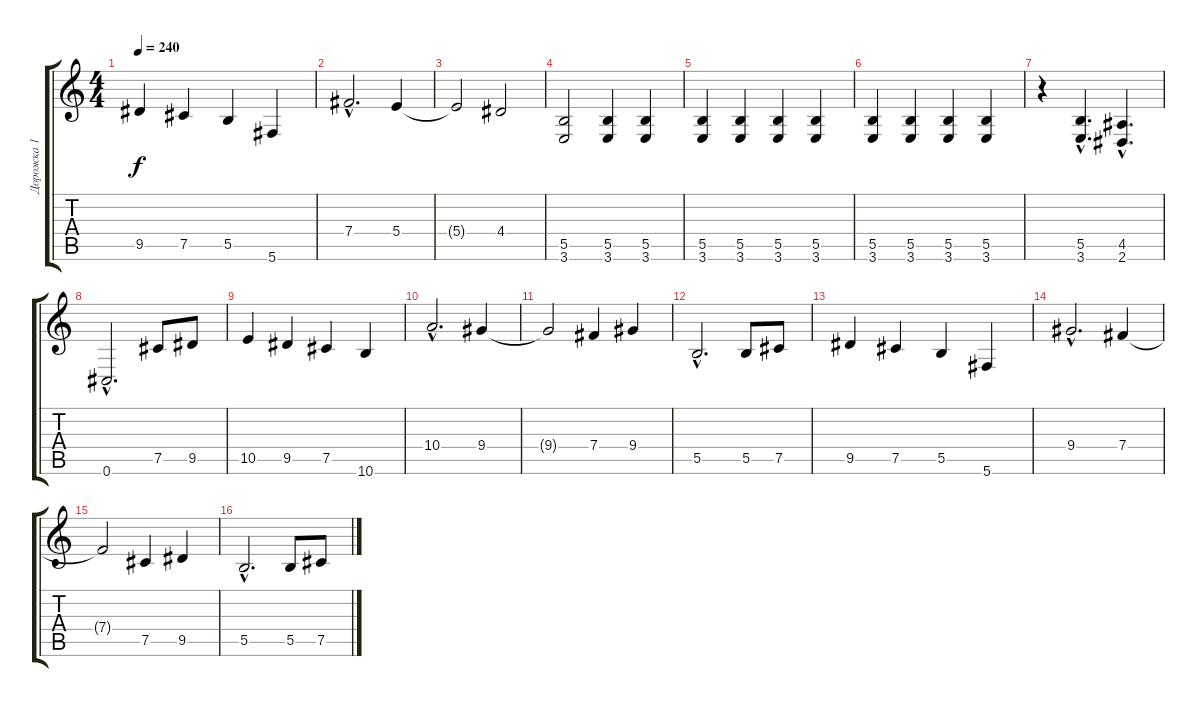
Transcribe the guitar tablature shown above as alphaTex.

\track ("Дорожка 1" "Дорожка 1") {instrument distortionguitar}
\staff {score tabs}
\tuning (Db4 Ab3 E3 B2 Gb2 Db2) {hide}
\ts (4 4)
\tempo 240
\clef g2
\ks c
9.5.4{dy f} 7.5.4 5.5.4 5.6.4 |
7.4{hac}.2{d} 5.4.4 |
5.4{t}.2 4.4.2 |
(5.5 3.6).2 (5.5 3.6).4 (5.5 3.6).4 |
(5.5 3.6).4 (5.5 3.6).4 (5.5 3.6).4 (5.5 3.6).4 |
(5.5 3.6).4 (5.5 3.6).4 (5.5 3.6).4 (5.5 3.6).4 |
r.4 (5.5{hac} 3.6{hac}).4{d} (4.5{hac} 2.6{hac}).4{d} |
0.6{hac}.2{d} 7.5.8 9.5.8 |
10.5.4 9.5.4 7.5.4 10.6.4 |
10.4{hac}.2{d} 9.4.4 |
9.4{t}.2 7.4.4 9.4.4 |
5.5{hac}.2{d} 5.5.8 7.5.8 |
9.5.4 7.5.4 5.5.4 5.6.4 |
9.4{hac}.2{d} 7.4.4 |
7.4{t}.2 7.5.4 9.5.4 |
5.5{hac}.2{d} 5.5.8 7.5.8
